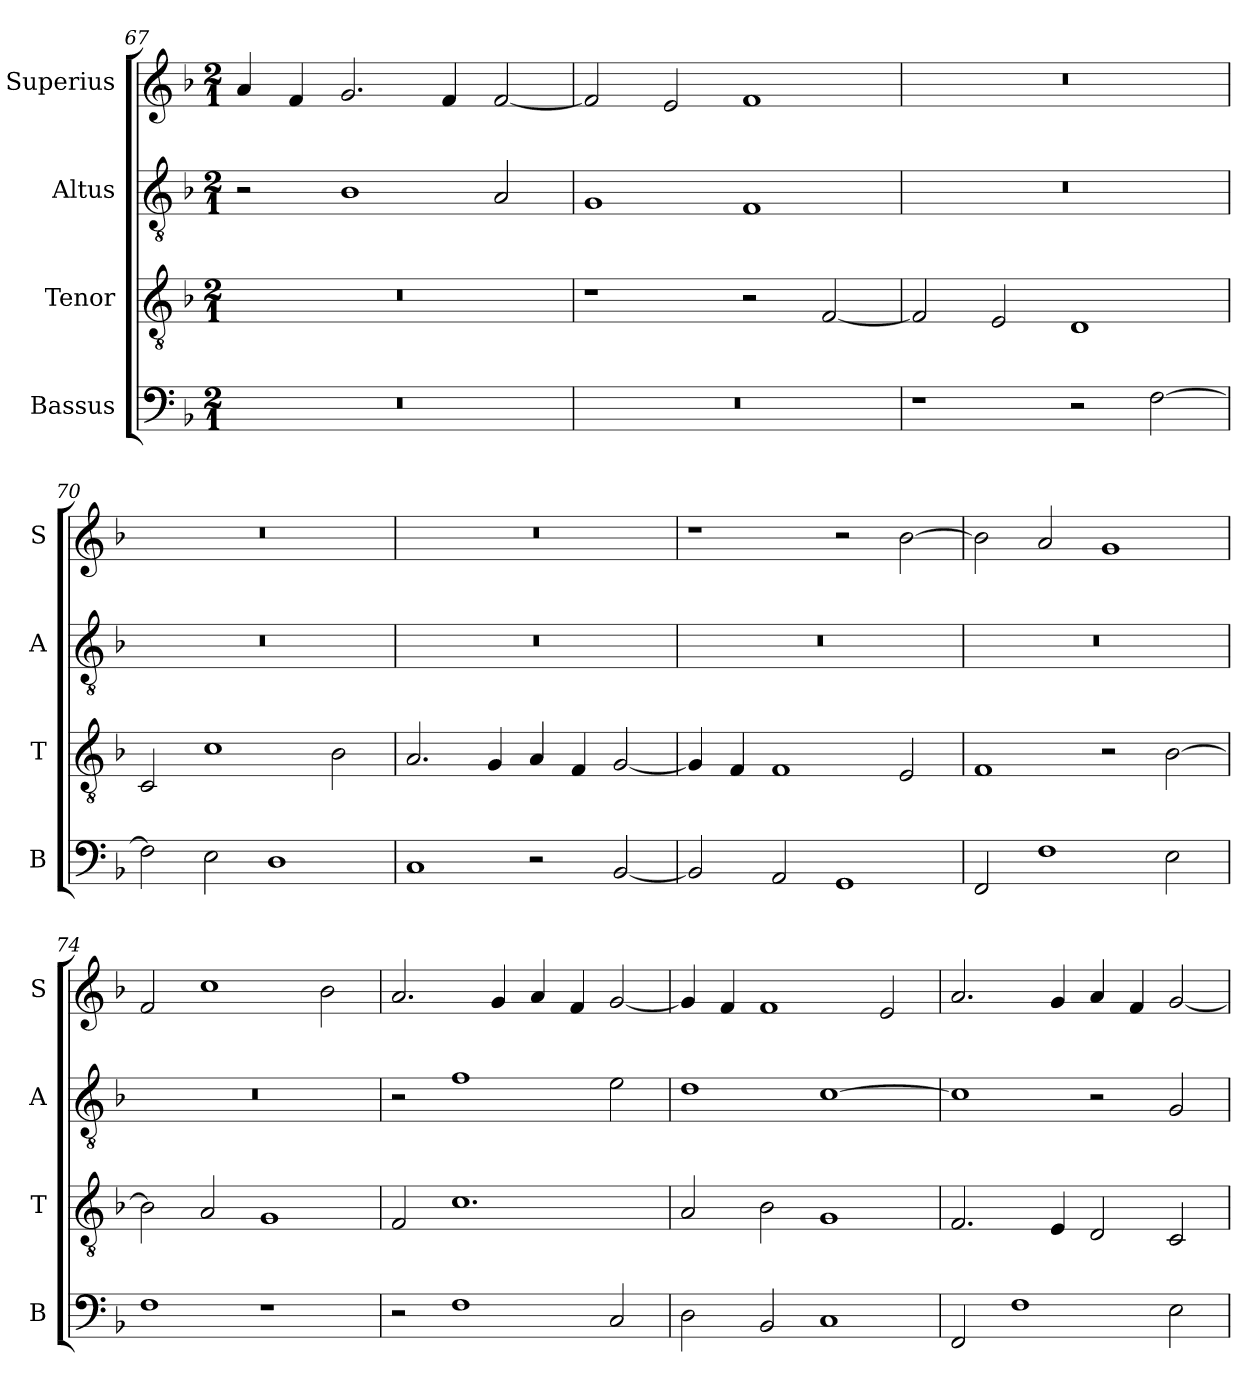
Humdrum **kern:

**kern	**kern	**kern	**kern
*part4	*part3	*part2	*part1
*staff4	*staff3	*staff2	*staff1
*I"Bassus	*I"Tenor	*I"Altus	*I"Superius
*I'B	*I'T	*I'A	*I'S
*clefF4	*clefGv2	*clefGv2	*clefG2
*k[b-]	*k[b-]	*k[b-]	*k[b-]
*F:	*F:	*F:	*F:
*M2/1	*M2/1	*M2/1	*M2/1
=67	=67	=67	=67
0r	0r	2r	4a
.	.	.	4f
.	.	1B-	2.g
.	.	.	4f
.	.	2A	[2f
=68	=68	=68	=68
0r	1r	1G	2f]
.	.	.	2e
.	2r	1F	1f
.	[2F	.	.
=69	=69	=69	=69
1r	2F]	0r	0r
.	2E	.	.
2r	1D	.	.
[2F	.	.	.
=70	=70	=70	=70
2F]	2C	0r	0r
2E	1c	.	.
1D	.	.	.
.	2B-	.	.
=71	=71	=71	=71
1C	2.A	0r	0r
.	4G	.	.
2r	4A	.	.
.	4F	.	.
[2BB-	[2G	.	.
=72	=72	=72	=72
2BB-]	4G]	0r	1r
.	4F	.	.
2AA	1F	.	.
1GG	.	.	2r
.	2E	.	[2b-
=73	=73	=73	=73
2FF	1F	0r	2b-]
1F	.	.	2a
.	2r	.	1g
2E	[2B-	.	.
=74	=74	=74	=74
1F	2B-]	0r	2f
.	2A	.	1cc
1r	1G	.	.
.	.	.	2b-
=75	=75	=75	=75
2r	2F	2r	2.a
1F	1.c	1f	.
.	.	.	4g
.	.	.	4a
.	.	.	4f
2C	.	2e	[2g
=76	=76	=76	=76
2D	2A	1d	4g]
.	.	.	4f
2BB-	2B-	.	1f
1C	1G	[1c	.
.	.	.	2e
=77	=77	=77	=77
2FF	2.F	1c]	2.a
1F	.	.	.
.	4E	.	4g
.	2D	2r	4a
.	.	.	4f
2E	2C	2G	[2g
=	=	=	=
*-	*-	*-	*-
